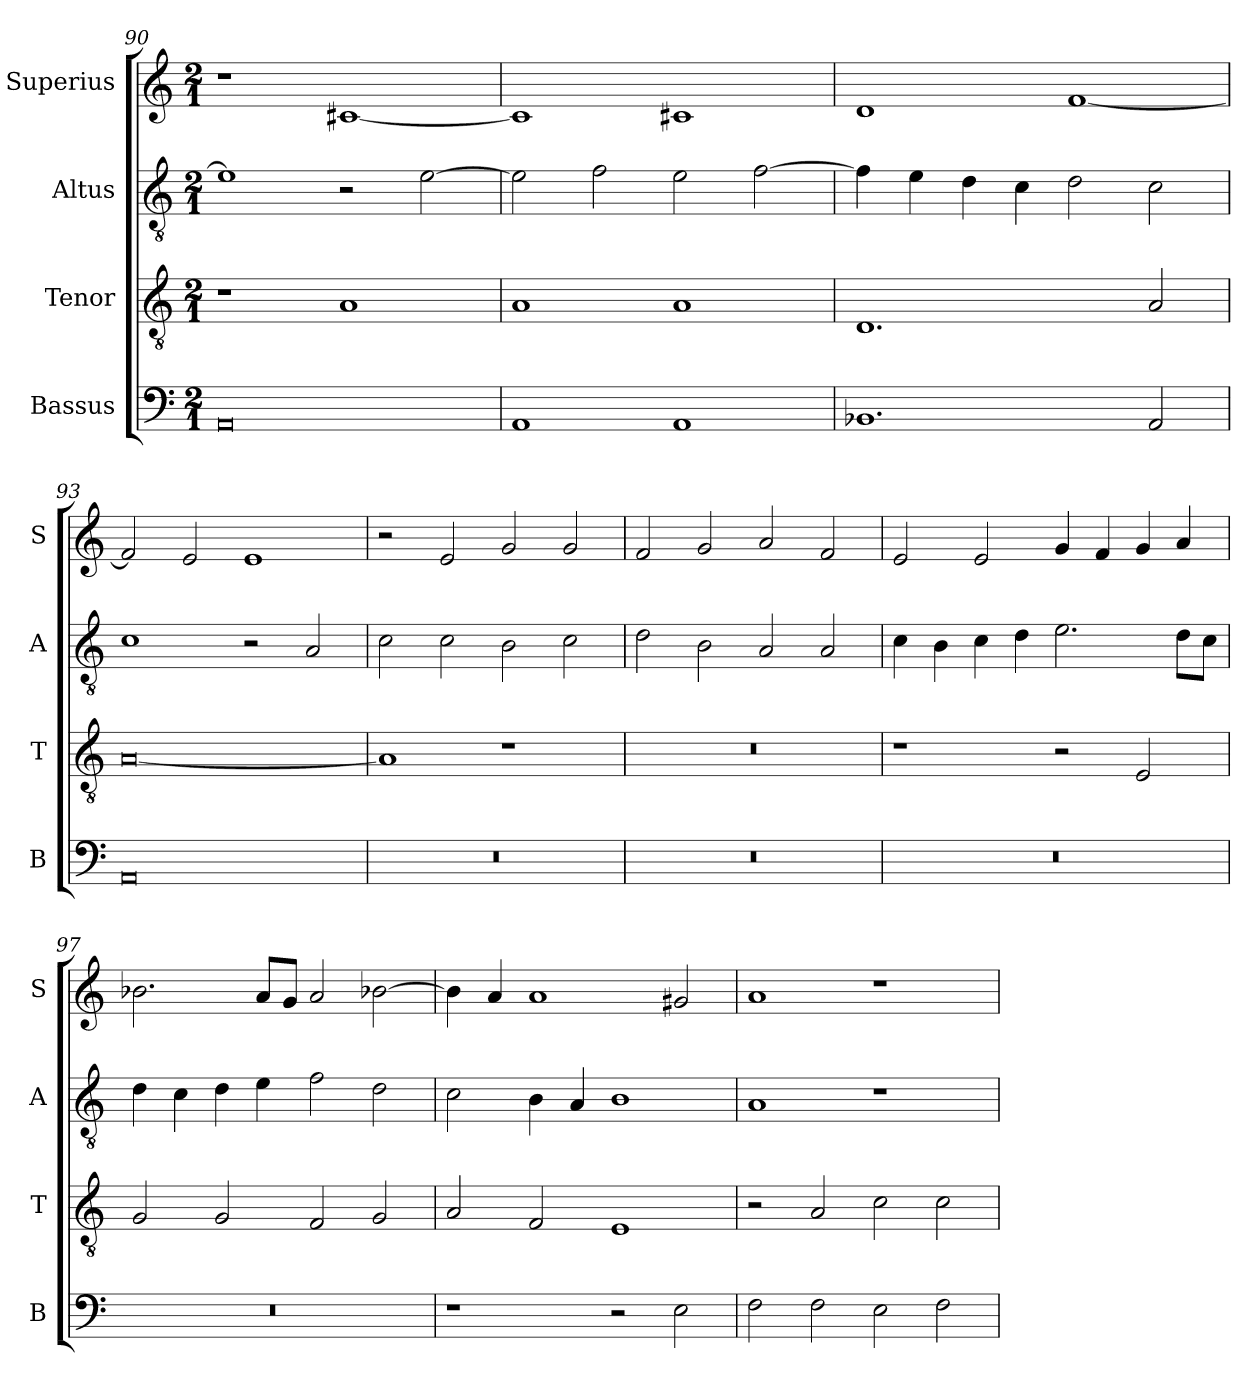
**kern	**kern	**kern	**kern
*part4	*part3	*part2	*part1
*staff4	*staff3	*staff2	*staff1
*I"Bassus	*I"Tenor	*I"Altus	*I"Superius
*I'B	*I'T	*I'A	*I'S
*clefF4	*clefGv2	*clefGv2	*clefG2
*k[]	*k[]	*k[]	*k[]
*C:	*C:	*C:	*C:
*M2/1	*M2/1	*M2/1	*M2/1
=90	=90	=90	=90
0AA	1r	1e]	1r
.	1A	2r	[1c#X
.	.	[2e	.
=91	=91	=91	=91
1AA	1A	2e]	1c#]
.	.	2f	.
1AA	1A	2e	1c#X
.	.	[2f	.
=92	=92	=92	=92
1.BB-X	1.D	4f]	1d
.	.	4e	.
.	.	4d	.
.	.	4c	.
.	.	2d	[1f
2AA	2A	2c	.
=93	=93	=93	=93
0AA	[0A	1c	2f]
.	.	.	2e
.	.	2r	1e
.	.	2A	.
=94	=94	=94	=94
0r	1A]	2c	2r
.	.	2c	2e
.	1r	2B	2g
.	.	2c	2g
=95	=95	=95	=95
0r	0r	2d	2f
.	.	2B	2g
.	.	2A	2a
.	.	2A	2f
=96	=96	=96	=96
0r	1r	4c	2e
.	.	4B	.
.	.	4c	2e
.	.	4d	.
.	2r	2.e	4g
.	.	.	4f
.	2E	.	4g
.	.	8dL	4a
.	.	8cJ	.
=97	=97	=97	=97
0r	2G	4d	2.b-X
.	.	4c	.
.	2G	4d	.
.	.	4e	8aL
.	.	.	8gJ
.	2F	2f	2a
.	2G	2d	[2b-X
=98	=98	=98	=98
1r	2A	2c	4b-]
.	.	.	4a
.	2F	4B	1a
.	.	4A	.
2r	1E	1B	.
2E	.	.	2g#X
=99	=99	=99	=99
2F	2r	1A	1a
2F	2A	.	.
2E	2c	1r	1r
2F	2c	.	.
=	=	=	=
*-	*-	*-	*-
